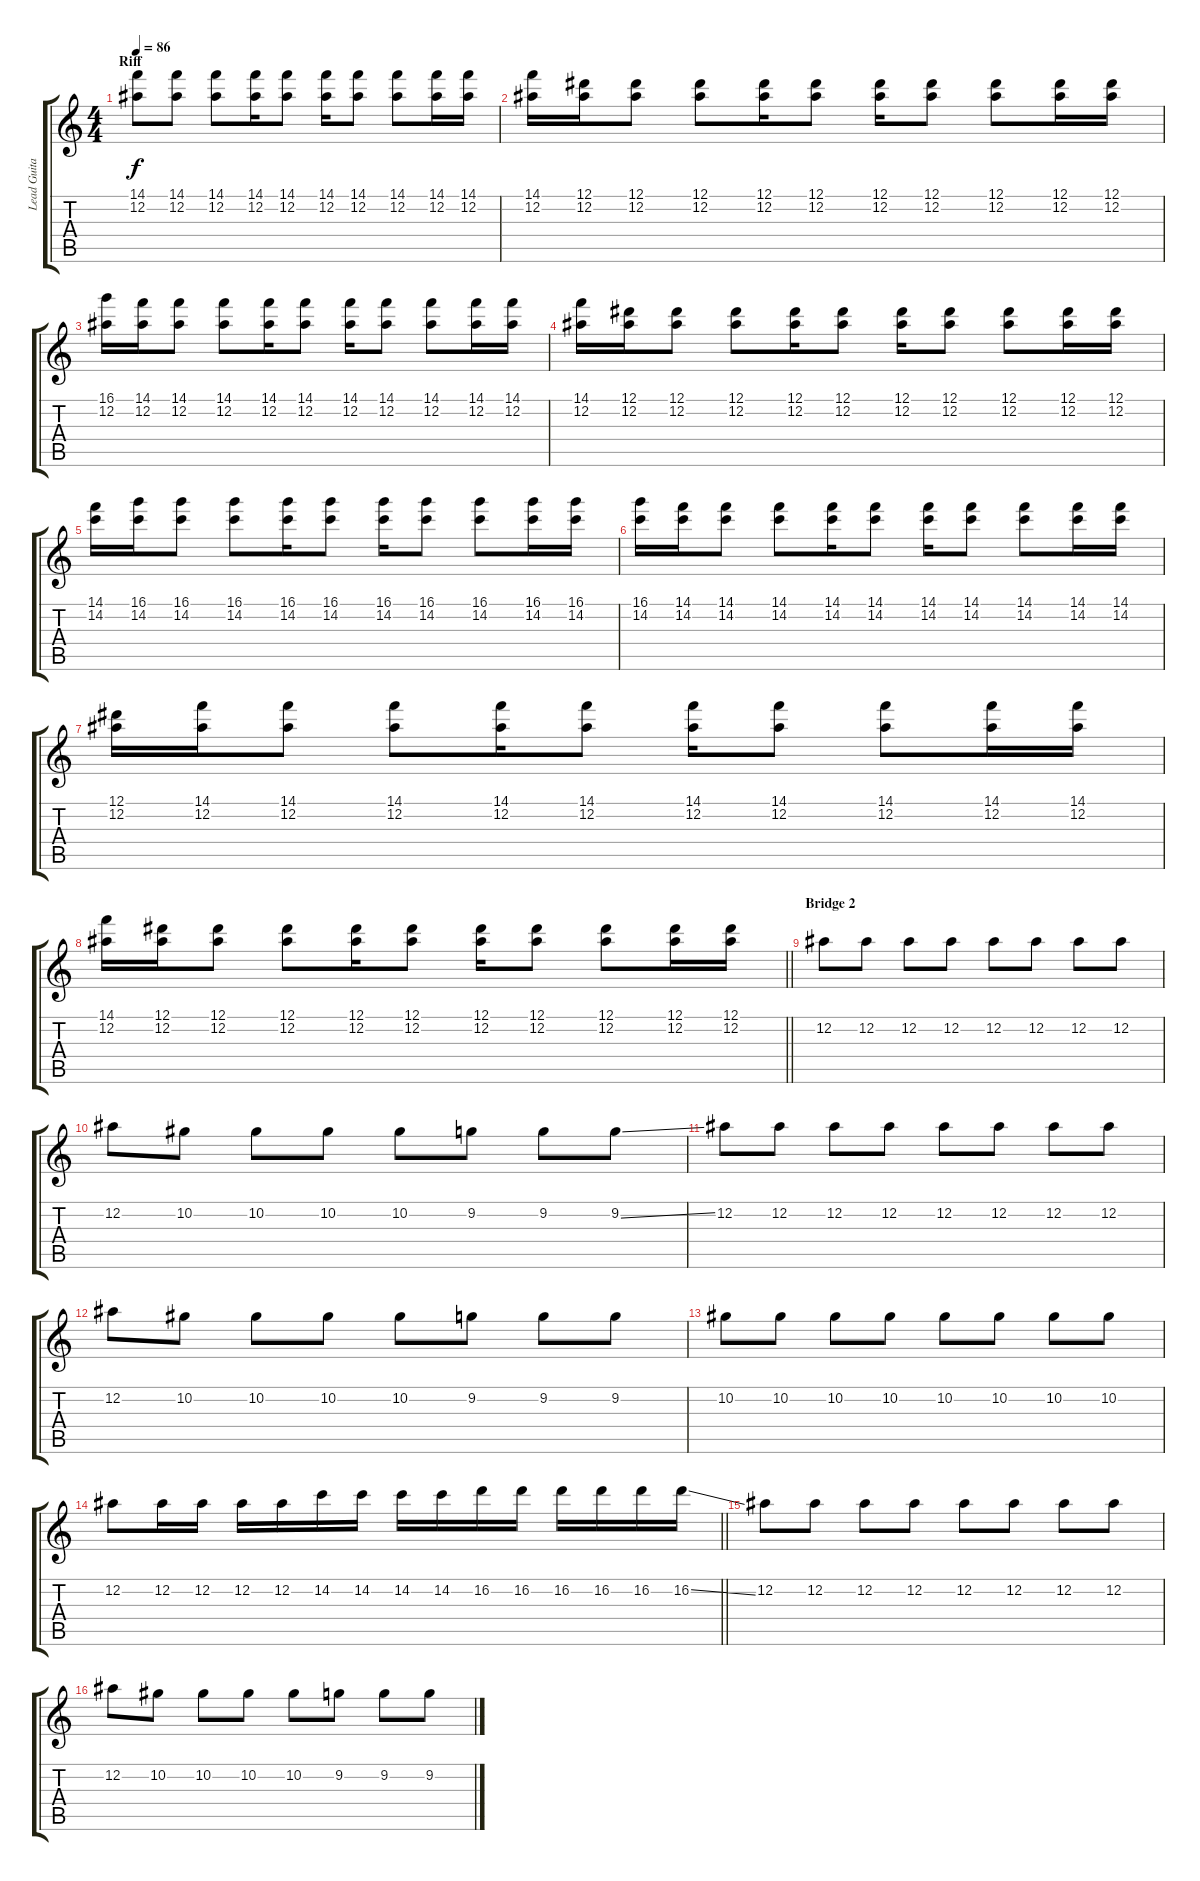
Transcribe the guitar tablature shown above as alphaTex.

\track ("Lead Guitar" "Lead Guita") {instrument distortionguitar}
\staff {score tabs}
\tuning (Eb4 Bb3 Gb3 Db3 Ab2 Eb2) {hide}
\ts (4 4)
\section ("" "Riff")
\tempo 86
\clef g2
\ks c
(14.1 12.2).8{dy f instrument distortionguitar} (14.1 12.2).8 (14.1 12.2).8 (14.1 12.2).16 (14.1 12.2).8 (14.1 12.2).16 (14.1 12.2).8 (14.1 12.2).8 (14.1 12.2).16 (14.1 12.2).16 |
(14.1 12.2).16 (12.1 12.2).16 (12.1 12.2).8 (12.1 12.2).8 (12.1 12.2).16 (12.1 12.2).8 (12.1 12.2).16 (12.1 12.2).8 (12.1 12.2).8 (12.1 12.2).16 (12.1 12.2).16 |
(16.1 12.2).16 (14.1 12.2).16 (14.1 12.2).8 (14.1 12.2).8 (14.1 12.2).16 (14.1 12.2).8 (14.1 12.2).16 (14.1 12.2).8 (14.1 12.2).8 (14.1 12.2).16 (14.1 12.2).16 |
(14.1 12.2).16 (12.1 12.2).16 (12.1 12.2).8 (12.1 12.2).8 (12.1 12.2).16 (12.1 12.2).8 (12.1 12.2).16 (12.1 12.2).8 (12.1 12.2).8 (12.1 12.2).16 (12.1 12.2).16 |
(14.1 14.2).16 (16.1 14.2).16 (16.1 14.2).8 (16.1 14.2).8 (16.1 14.2).16 (16.1 14.2).8 (16.1 14.2).16 (16.1 14.2).8 (16.1 14.2).8 (16.1 14.2).16 (16.1 14.2).16 |
(16.1 14.2).16 (14.1 14.2).16 (14.1 14.2).8 (14.1 14.2).8 (14.1 14.2).16 (14.1 14.2).8 (14.1 14.2).16 (14.1 14.2).8 (14.1 14.2).8 (14.1 14.2).16 (14.1 14.2).16 |
(12.1 12.2).16 (14.1 12.2).16 (14.1 12.2).8 (14.1 12.2).8 (14.1 12.2).16 (14.1 12.2).8 (14.1 12.2).16 (14.1 12.2).8 (14.1 12.2).8 (14.1 12.2).16 (14.1 12.2).16 |
\barLineRight lightlight
(14.1 12.2).16 (12.1 12.2).16 (12.1 12.2).8 (12.1 12.2).8 (12.1 12.2).16 (12.1 12.2).8 (12.1 12.2).16 (12.1 12.2).8 (12.1 12.2).8 (12.1 12.2).16 (12.1 12.2).16 |
\section ("" "Bridge 2")
12.2.8{volume 14} 12.2.8 12.2.8 12.2.8 12.2.8 12.2.8 12.2.8 12.2.8 |
12.2.8 10.2.8 10.2.8 10.2.8 10.2.8 9.2.8 9.2.8 9.2{ss}.8 |
12.2.8 12.2.8 12.2.8 12.2.8 12.2.8 12.2.8 12.2.8 12.2.8 |
12.2.8 10.2.8 10.2.8 10.2.8 10.2.8 9.2.8 9.2.8 9.2.8 |
10.2.8 10.2.8 10.2.8 10.2.8 10.2.8 10.2.8 10.2.8 10.2.8 |
\barLineRight lightlight
12.2.8 12.2.16 12.2.16 12.2.16 12.2.16 14.2.16 14.2.16 14.2.16 14.2.16 16.2.16 16.2.16 16.2.16 16.2.16 16.2.16 16.2{ss}.16 |
\section ("" "")
12.2.8 12.2.8 12.2.8 12.2.8 12.2.8 12.2.8 12.2.8 12.2.8 |
12.2.8 10.2.8 10.2.8 10.2.8 10.2.8 9.2.8 9.2.8 9.2.8
